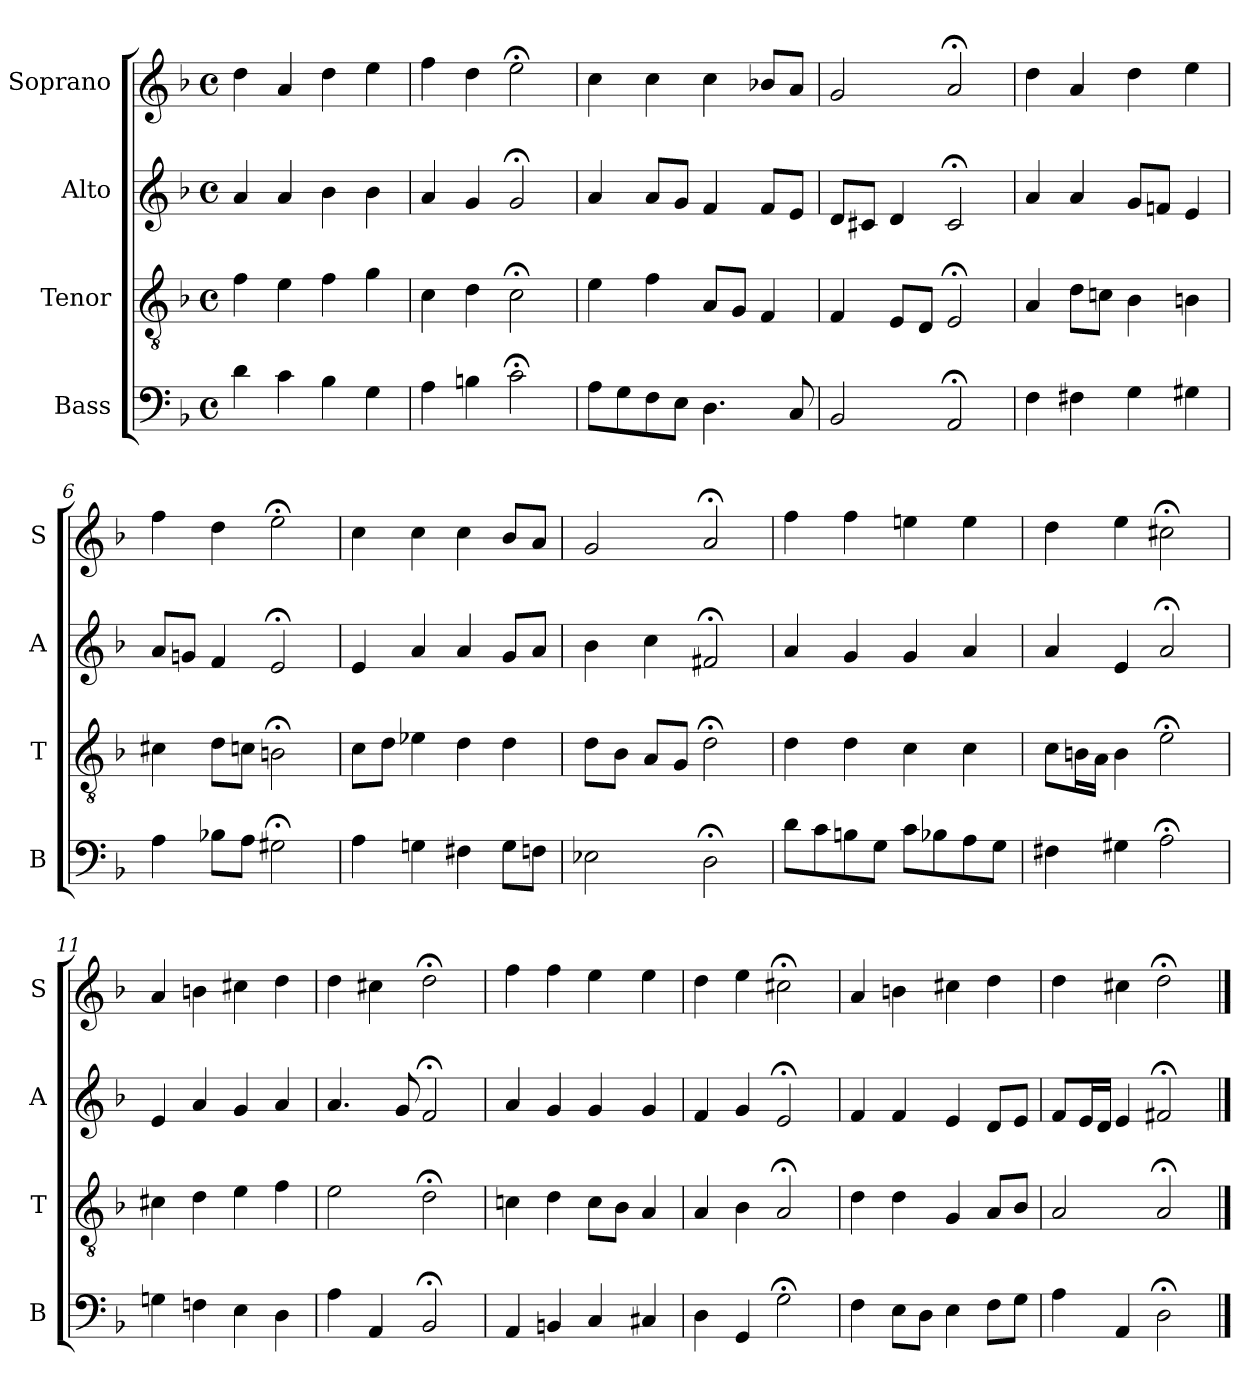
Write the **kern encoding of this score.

**kern	**kern	**kern	**kern
*part4	*part3	*part2	*part1
*staff4	*staff3	*staff2	*staff1
*I"Bass	*I"Tenor	*I"Alto	*I"Soprano
*I'B	*I'T	*I'A	*I'S
*clefF4	*clefGv2	*clefG2	*clefG2
*k[b-]	*k[b-]	*k[b-]	*k[b-]
*d:	*d:	*d:	*d:
*M4/4	*M4/4	*M4/4	*M4/4
*met(c)	*met(c)	*met(c)	*met(c)
*MM100	*MM100	*MM100	*MM100
=1	=1	=1	=1
4d	4f	4a	4dd
4c	4e	4a	4a
4B-	4f	4b-	4dd
4G	4g	4b-	4ee
=2	=2	=2	=2
4A	4c	4a	4ff
4Bn	4d	4g	4dd
2c;<	2c;<	2g;<	2ee;<
=3	=3	=3	=3
8AL	4e	4a	4cc
8G	.	.	.
8F	4f	8aL	4cc
8EJ	.	8gJ	.
4.D	8AL	4f	4cc
.	8GJ	.	.
.	4F	8fL	8b-XL
8C	.	8eJ	8aJ
=4	=4	=4	=4
2BB-	4F	8dL	2g
.	.	8c#XJ	.
.	8EL	4d	.
.	8DJ	.	.
2AA;<	2E;<	2c#;<	2a;<
=5	=5	=5	=5
4F	4A	4a	4dd
4F#X	8dL	4a	4a
.	8cnJ	.	.
4G	4B-	8gL	4dd
.	.	8fnJ	.
4G#X	4Bn	4e	4ee
=6	=6	=6	=6
4A	4c#X	8aL	4ff
.	.	8gnJ	.
8B-XL	8dL	4f	4dd
8AJ	8cnJ	.	.
2G#X;<	2Bn;<	2e;<	2ee;<
=7	=7	=7	=7
4A	8cL	4e	4cc
.	8dJ	.	.
4Gn	4e-X	4a	4cc
4F#Xi	4di	4ai	4cci
8GL	4d	8gL	8b-L
8FnJ	.	8aJ	8aJ
=8	=8	=8	=8
2E-X	8dL	4b-	2g
.	8B-J	.	.
.	8AL	4cc	.
.	8GJ	.	.
2D;<	2d;<	2f#X;<	2a;<
=9	=9	=9	=9
8dL	4d	4a	4ff
8c	.	.	.
8Bni	4di	4gi	4ffi
8GJ	.	.	.
8cL	4c	4g	4een
8B-X	.	.	.
8A	4c	4a	4ee
8GJ	.	.	.
=10	=10	=10	=10
4F#Xi	8ciL	4ai	4ddi
.	16BnL	.	.
.	16AJJ	.	.
4G#X	4B	4e	4ee
2A;<	2e;<	2a;<	2cc#X;<
=11	=11	=11	=11
4Gn	4c#X	4e	4a
4Fn	4d	4a	4bn
4E	4e	4g	4cc#X
4D	4f	4a	4dd
=12	=12	=12	=12
4A	2e	4.a	4dd
4AA	.	.	4cc#X
.	.	8g	.
2BB-;<	2d;<	2f;<	2dd;<
=13	=13	=13	=13
4AA	4cn	4a	4ff
4BBni	4di	4gi	4ffi
4C	8cL	4g	4ee
.	8B-J	.	.
4C#Xi	4Ai	4gi	4eei
=14	=14	=14	=14
4D	4A	4f	4dd
4GG	4B-	4g	4ee
2G;<	2A;<	2e;<	2cc#X;<
=15	=15	=15	=15
4F	4d	4f	4a
8EL	4d	4f	4bn
8DJ	.	.	.
4E	4G	4e	4cc#X
8FL	8AL	8dL	4dd
8GJ	8B-J	8eJ	.
=16	=16	=16	=16
4A	2A	8fL	4dd
.	.	16eL	.
.	.	16dJJ	.
4AA	.	4e	4cc#X
2D;<	2A;<	2f#X;<	2dd;<
==	==	==	==
*-	*-	*-	*-
